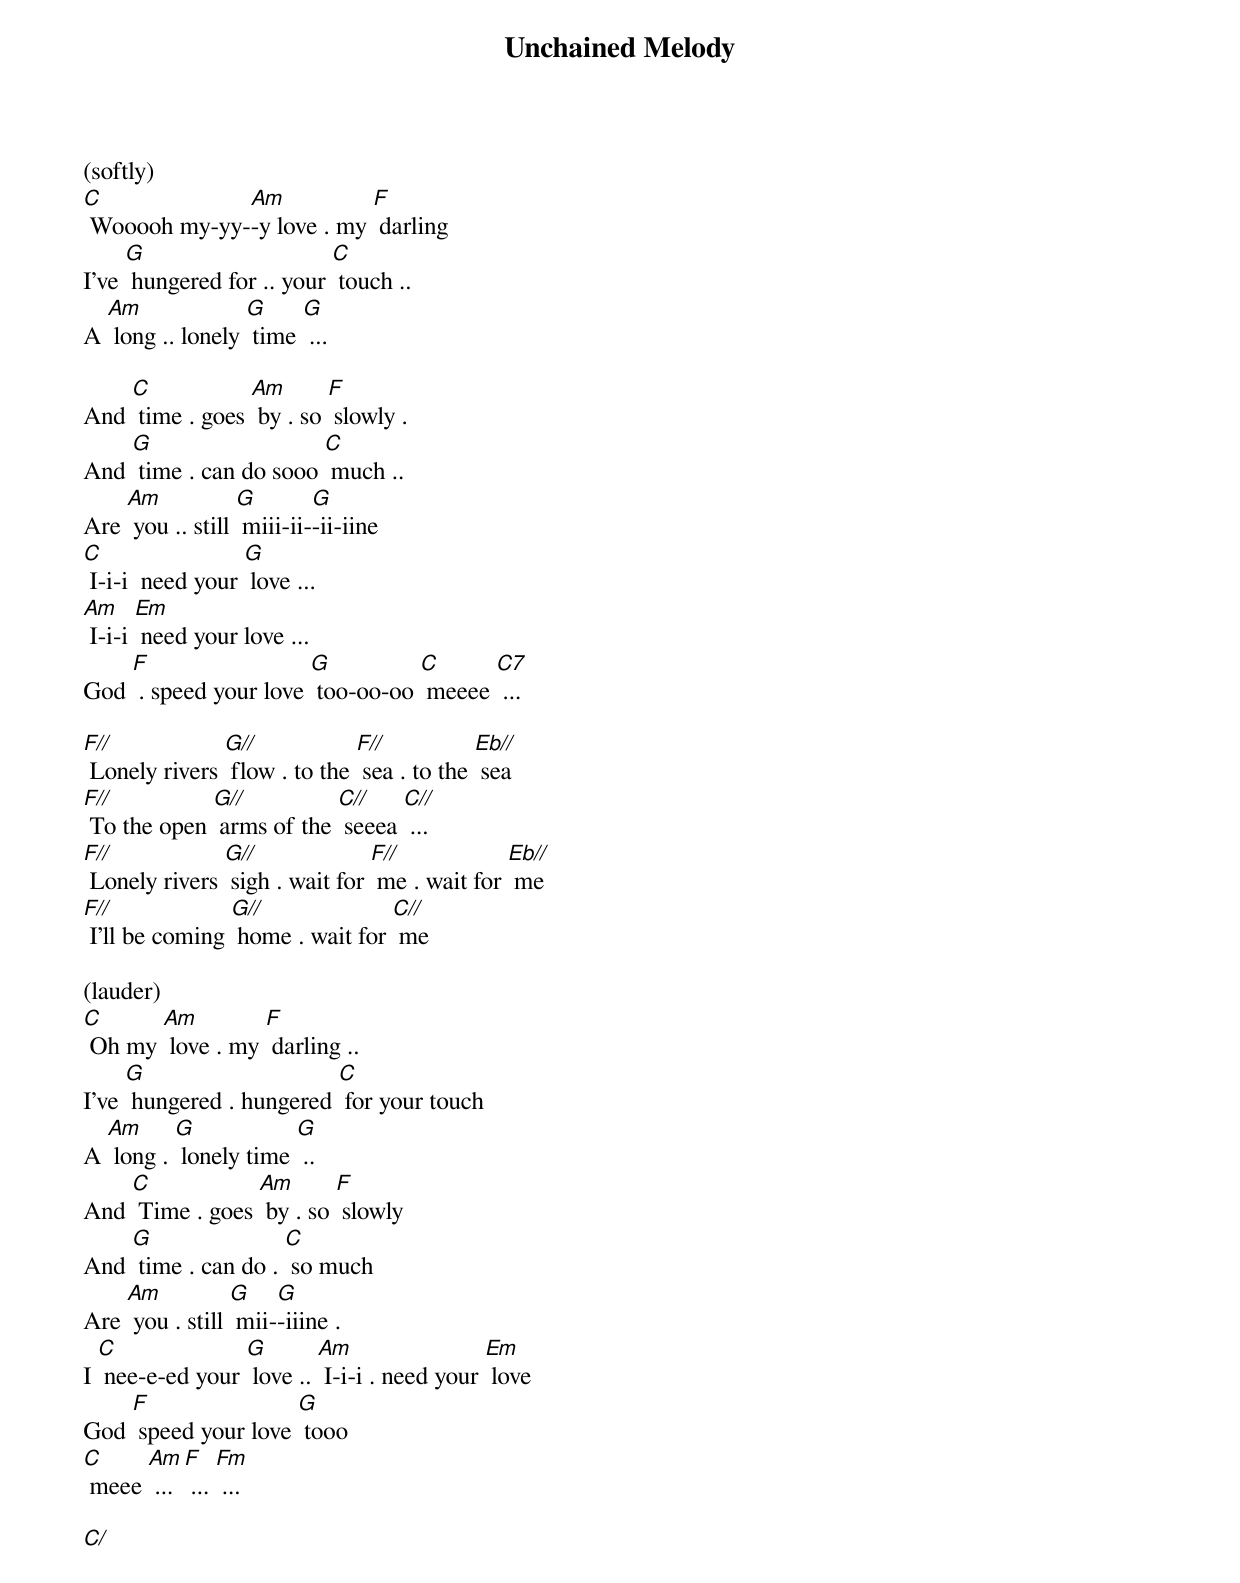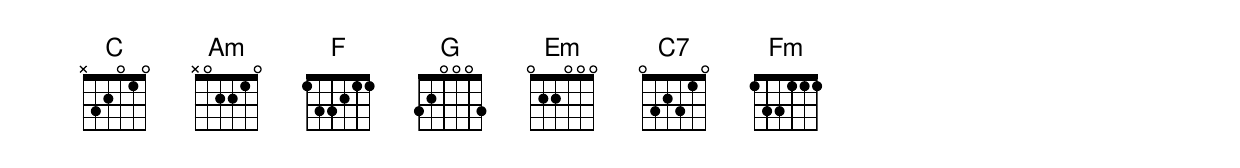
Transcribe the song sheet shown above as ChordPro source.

{t: Unchained Melody }
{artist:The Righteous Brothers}
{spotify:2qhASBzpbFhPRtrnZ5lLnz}
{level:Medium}
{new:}

(softly)
[C] Wooooh my-yy-[Am]-y love . my [F] darling
I've [G] hungered for .. your [C] touch ..
A [Am] long .. lonely [G] time [G] ...

And [C] time . goes [Am] by . so [F] slowly .
And [G] time . can do sooo [C] much ..
Are [Am] you .. still [G] miii-ii-[G]-ii-iine
[C] I-i-i  need your [G] love ...
[Am] I-i-i [Em] need your love ...
God [F] . speed your love [G] too-oo-oo [C] meeee [C7] ...

[F//] Lonely rivers [G//] flow . to the [F//] sea . to the [Eb//] sea
[F//] To the open [G//] arms of the [C//] seeea [C//] ...
[F//] Lonely rivers [G//] sigh . wait for [F//] me . wait for [Eb//] me
[F//] I'll be coming [G//] home . wait for [C//] me

(lauder)
[C] Oh my [Am] love . my [F] darling ..
I've [G] hungered . hungered [C] for your touch
A [Am] long . [G] lonely time [G] ..
And [C] Time . goes [Am] by . so [F] slowly
And [G] time . can do . [C] so much
Are [Am] you . still [G] mii-[G]-iiine .
I [C] nee-e-ed your [G] love .. [Am] I-i-i . need your [Em] love
God [F] speed your love [G] tooo
[C] meee [Am] ... [F] ... [Fm] ...

[C/]
